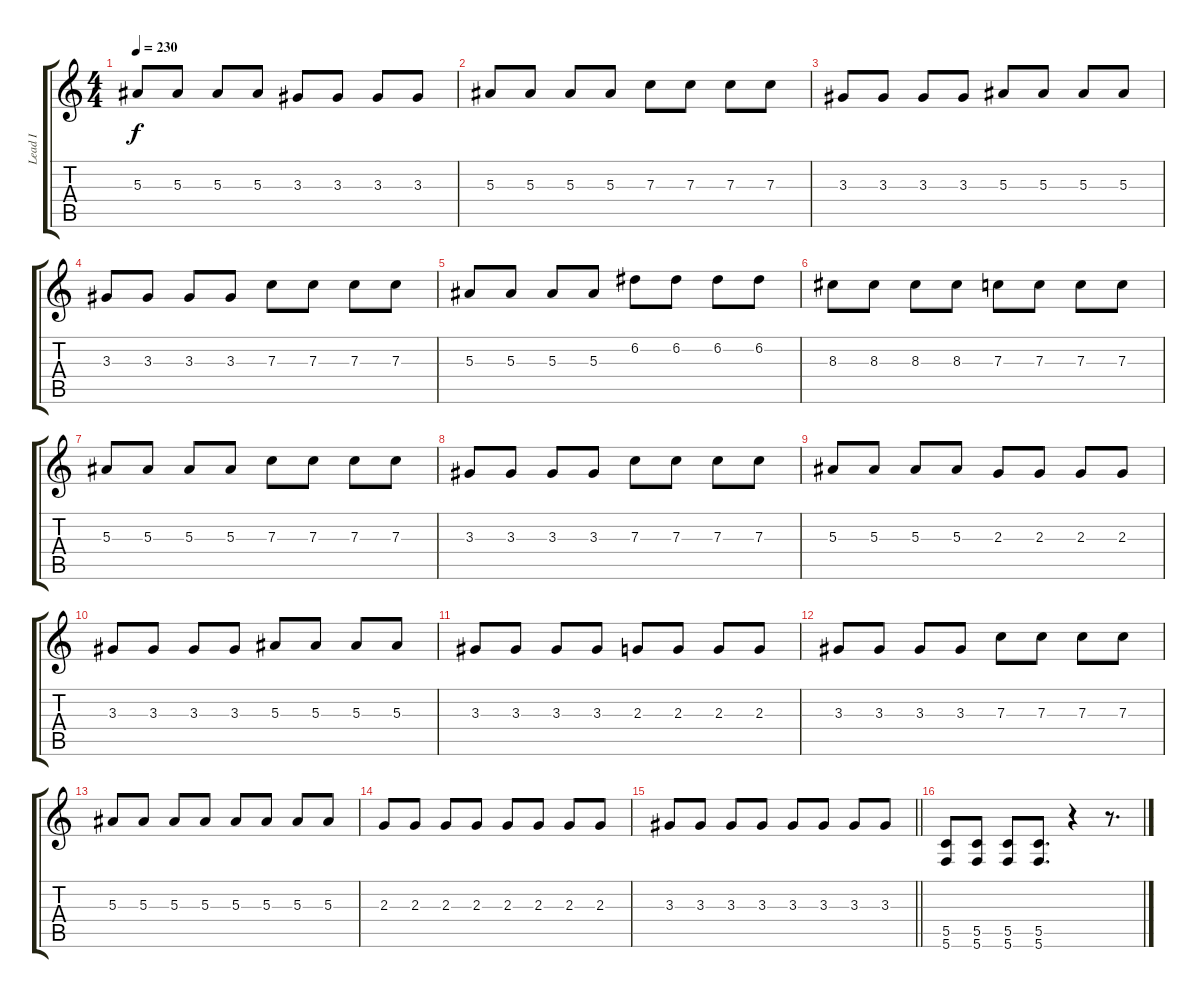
\track ("Lead I" "Lead I") {instrument distortionguitar}
\staff {score tabs}
\tuning (D4 A3 F3 C3 G2 C2) {hide}
\ts (4 4)
\tempo 230
\clef g2
\ks c
5.3.8{dy f} 5.3.8 5.3.8 5.3.8 3.3.8 3.3.8 3.3.8 3.3.8 |
5.3.8 5.3.8 5.3.8 5.3.8 7.3.8 7.3.8 7.3.8 7.3.8 |
3.3.8 3.3.8 3.3.8 3.3.8 5.3.8 5.3.8 5.3.8 5.3.8 |
3.3.8 3.3.8 3.3.8 3.3.8 7.3.8 7.3.8 7.3.8 7.3.8 |
5.3.8 5.3.8 5.3.8 5.3.8 6.2.8 6.2.8 6.2.8 6.2.8 |
8.3.8 8.3.8 8.3.8 8.3.8 7.3.8 7.3.8 7.3.8 7.3.8 |
5.3.8 5.3.8 5.3.8 5.3.8 7.3.8 7.3.8 7.3.8 7.3.8 |
3.3.8 3.3.8 3.3.8 3.3.8 7.3.8 7.3.8 7.3.8 7.3.8 |
5.3.8 5.3.8 5.3.8 5.3.8 2.3.8 2.3.8 2.3.8 2.3.8 |
3.3.8 3.3.8 3.3.8 3.3.8 5.3.8 5.3.8 5.3.8 5.3.8 |
3.3.8 3.3.8 3.3.8 3.3.8 2.3.8 2.3.8 2.3.8 2.3.8 |
3.3.8 3.3.8 3.3.8 3.3.8 7.3.8 7.3.8 7.3.8 7.3.8 |
5.3.8 5.3.8 5.3.8 5.3.8 5.3.8 5.3.8 5.3.8 5.3.8 |
2.3.8 2.3.8 2.3.8 2.3.8 2.3.8 2.3.8 2.3.8 2.3.8 |
\barLineRight lightlight
3.3.8 3.3.8 3.3.8 3.3.8 3.3.8 3.3.8 3.3.8 3.3.8 |
(5.5 5.6).8 (5.5 5.6).8 (5.5 5.6).8 (5.5 5.6).8{d} r.4 r.8{d}
